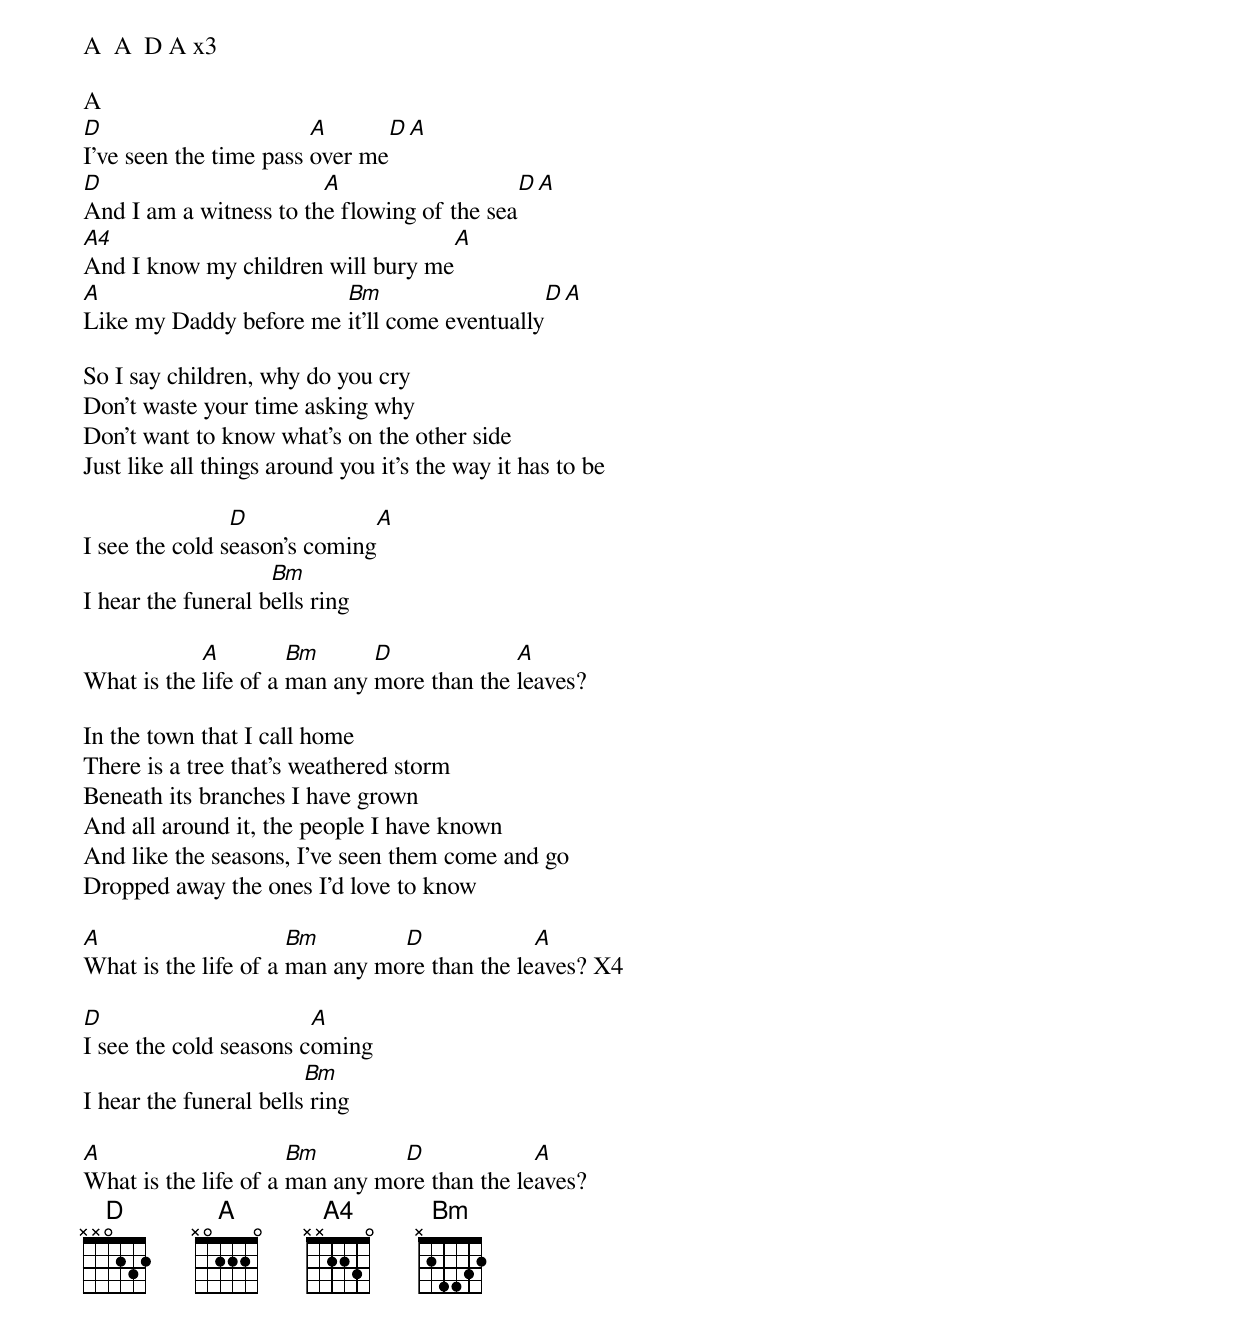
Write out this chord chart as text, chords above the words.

A  A  D A x3

A
D			A		D	A
I’ve seen the time pass over me
D			A				D	  A
And I am a witness to the flowing of the sea
A4						   A
And I know my children will bury me
A			Bm			D			A
Like my Daddy before me it’ll come eventually

So I say children, why do you cry
Don’t waste your time asking why
Don’t want to know what’s on the other side
Just like all things around you it’s the way it has to be

		D			A
I see the cold season’s coming
		    Bm
I hear the funeral bells ring

            A	      Bm      D             A
What is the life of a man any more than the leaves?

In the town that I call home
There is a tree that’s weathered storm
Beneath its branches I have grown
And all around it, the people I have known
And like the seasons, I’ve seen them come and go
Dropped away the ones I’d love to know

A                     Bm        D             A
What is the life of a man any more than the leaves? X4

D			A
I see the cold seasons coming
			Bm
I hear the funeral bells ring

A                     Bm        D             A
What is the life of a man any more than the leaves?
